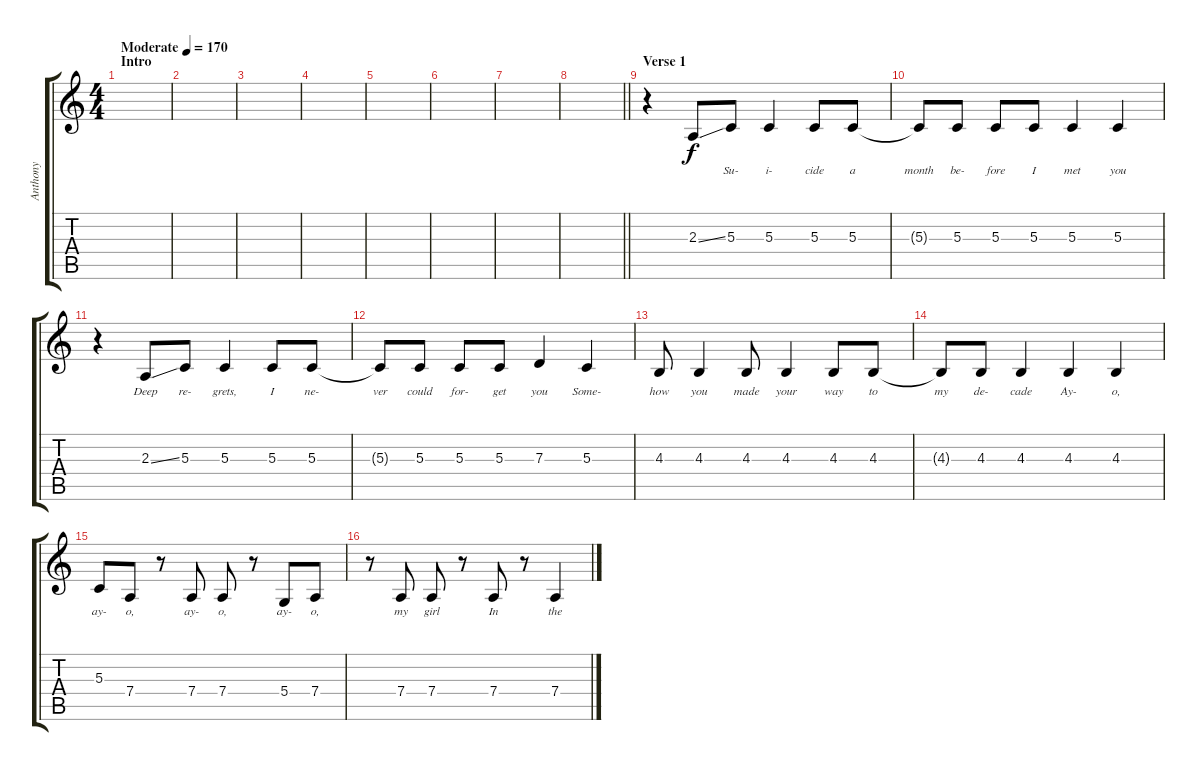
\track ("Anthony" "Anthony") {instrument clarinet}
\staff {score tabs}
\tuning (E4 B3 G3 D3 A2 E2) {hide}
\ts (4 4)
\section ("" "Intro")
\tempo (170 "Moderate")
\clef g2
\ks c
|
|
|
|
|
|
|
\barLineRight lightlight
|
\section ("" "Verse 1")
r.4 2.3{ss}.8{lyrics (0 "") lyrics (1 "") lyrics (2 "") lyrics (3 "") lyrics (4 "")} 5.3.8{lyrics (0 "Su-") lyrics (1 "") lyrics (2 "") lyrics (3 "") lyrics (4 "")} 5.3.4{lyrics (0 "i-") lyrics (1 "") lyrics (2 "") lyrics (3 "") lyrics (4 "")} 5.3.8{lyrics (0 "cide") lyrics (1 "") lyrics (2 "") lyrics (3 "") lyrics (4 "")} 5.3.8{lyrics (0 "a") lyrics (1 "") lyrics (2 "") lyrics (3 "") lyrics (4 "")} |
5.3{t}.8{lyrics (0 "month") lyrics (1 "") lyrics (2 "") lyrics (3 "") lyrics (4 "")} 5.3.8{lyrics (0 "be-") lyrics (1 "") lyrics (2 "") lyrics (3 "") lyrics (4 "")} 5.3.8{lyrics (0 "fore") lyrics (1 "") lyrics (2 "") lyrics (3 "") lyrics (4 "")} 5.3.8{lyrics (0 "I") lyrics (1 "") lyrics (2 "") lyrics (3 "") lyrics (4 "")} 5.3.4{lyrics (0 "met") lyrics (1 "") lyrics (2 "") lyrics (3 "") lyrics (4 "")} 5.3.4{lyrics (0 "you") lyrics (1 "") lyrics (2 "") lyrics (3 "") lyrics (4 "")} |
r.4 2.3{ss}.8{lyrics (0 "Deep") lyrics (1 "") lyrics (2 "") lyrics (3 "") lyrics (4 "")} 5.3.8{lyrics (0 "re-") lyrics (1 "") lyrics (2 "") lyrics (3 "") lyrics (4 "")} 5.3.4{lyrics (0 "grets,") lyrics (1 "") lyrics (2 "") lyrics (3 "") lyrics (4 "")} 5.3.8{lyrics (0 "I") lyrics (1 "") lyrics (2 "") lyrics (3 "") lyrics (4 "")} 5.3.8{lyrics (0 "ne-") lyrics (1 "") lyrics (2 "") lyrics (3 "") lyrics (4 "")} |
5.3{t}.8{lyrics (0 "ver") lyrics (1 "") lyrics (2 "") lyrics (3 "") lyrics (4 "")} 5.3.8{lyrics (0 "could") lyrics (1 "") lyrics (2 "") lyrics (3 "") lyrics (4 "")} 5.3.8{lyrics (0 "for-") lyrics (1 "") lyrics (2 "") lyrics (3 "") lyrics (4 "")} 5.3.8{lyrics (0 "get") lyrics (1 "") lyrics (2 "") lyrics (3 "") lyrics (4 "")} 7.3.4{lyrics (0 "you") lyrics (1 "") lyrics (2 "") lyrics (3 "") lyrics (4 "")} 5.3.4{lyrics (0 "Some-") lyrics (1 "") lyrics (2 "") lyrics (3 "") lyrics (4 "")} |
4.3.8{lyrics (0 "how") lyrics (1 "") lyrics (2 "") lyrics (3 "") lyrics (4 "")} 4.3.4{lyrics (0 "you") lyrics (1 "") lyrics (2 "") lyrics (3 "") lyrics (4 "")} 4.3.8{lyrics (0 "made") lyrics (1 "") lyrics (2 "") lyrics (3 "") lyrics (4 "")} 4.3.4{lyrics (0 "your") lyrics (1 "") lyrics (2 "") lyrics (3 "") lyrics (4 "")} 4.3.8{lyrics (0 "way") lyrics (1 "") lyrics (2 "") lyrics (3 "") lyrics (4 "")} 4.3.8{lyrics (0 "to") lyrics (1 "") lyrics (2 "") lyrics (3 "") lyrics (4 "")} |
4.3{t}.8{lyrics (0 "my") lyrics (1 "") lyrics (2 "") lyrics (3 "") lyrics (4 "")} 4.3.8{lyrics (0 "de-") lyrics (1 "") lyrics (2 "") lyrics (3 "") lyrics (4 "")} 4.3.4{lyrics (0 "cade") lyrics (1 "") lyrics (2 "") lyrics (3 "") lyrics (4 "")} 4.3.4{lyrics (0 "Ay-") lyrics (1 "") lyrics (2 "") lyrics (3 "") lyrics (4 "")} 4.3.4{lyrics (0 "o,") lyrics (1 "") lyrics (2 "") lyrics (3 "") lyrics (4 "")} |
5.3.8{lyrics (0 "ay-") lyrics (1 "") lyrics (2 "") lyrics (3 "") lyrics (4 "")} 7.4.8{lyrics (0 "o,") lyrics (1 "") lyrics (2 "") lyrics (3 "") lyrics (4 "")} r.8 7.4.8{lyrics (0 "ay-") lyrics (1 "") lyrics (2 "") lyrics (3 "") lyrics (4 "")} 7.4.8{lyrics (0 "o,") lyrics (1 "") lyrics (2 "") lyrics (3 "") lyrics (4 "")} r.8 5.4.8{lyrics (0 "ay-") lyrics (1 "") lyrics (2 "") lyrics (3 "") lyrics (4 "")} 7.4.8{lyrics (0 "o,") lyrics (1 "") lyrics (2 "") lyrics (3 "") lyrics (4 "")} |
r.8 7.4.8{lyrics (0 "my") lyrics (1 "") lyrics (2 "") lyrics (3 "") lyrics (4 "")} 7.4.8{lyrics (0 "girl") lyrics (1 "") lyrics (2 "") lyrics (3 "") lyrics (4 "")} r.8 7.4.8{lyrics (0 "In") lyrics (1 "") lyrics (2 "") lyrics (3 "") lyrics (4 "")} r.8 7.4.4{lyrics (0 "the") lyrics (1 "") lyrics (2 "") lyrics (3 "") lyrics (4 "")}
